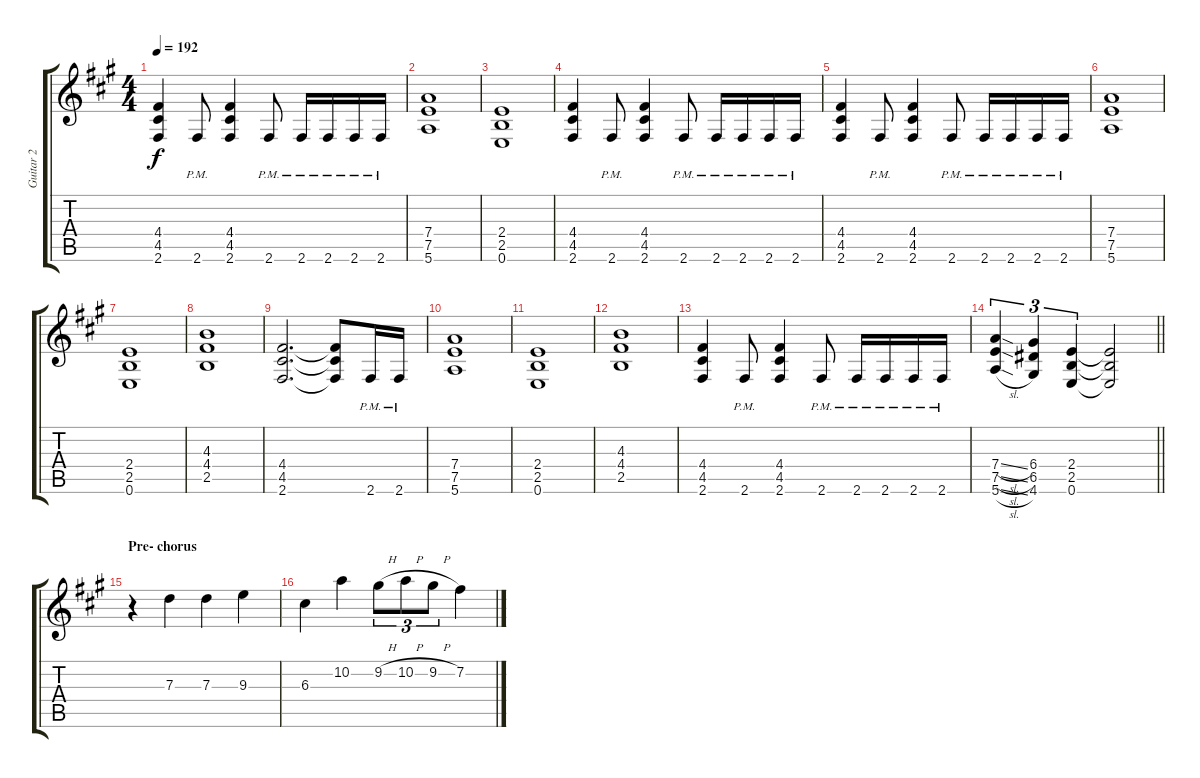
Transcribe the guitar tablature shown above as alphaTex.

\track ("Guitar 2" "Guitar 2") {instrument distortionguitar}
\staff {score tabs}
\tuning (E4 B3 G3 D3 A2 E2) {hide}
\ts (4 4)
\tempo 192
\clef g2
\ks f#minor
(4.4 4.5 2.6).4{dy f} 2.6{pm}.8 (4.4 4.5 2.6).4 2.6{pm}.8 2.6{pm}.16 2.6{pm}.16 2.6{pm}.16 2.6{pm}.16 |
(7.4 7.5 5.6).1 |
(2.4 2.5 0.6).1 |
(4.4 4.5 2.6).4 2.6{pm}.8 (4.4 4.5 2.6).4 2.6{pm}.8 2.6{pm}.16 2.6{pm}.16 2.6{pm}.16 2.6{pm}.16 |
(4.4 4.5 2.6).4 2.6{pm}.8 (4.4 4.5 2.6).4 2.6{pm}.8 2.6{pm}.16 2.6{pm}.16 2.6{pm}.16 2.6{pm}.16 |
(7.4 7.5 5.6).1 |
(2.4 2.5 0.6).1 |
(4.3 4.4 2.5).1 |
(4.4 4.5 2.6).2{d} (4.4{t} 4.5{t} 2.6{t}).8 2.6{pm}.16 2.6{pm}.16 |
(7.4 7.5 5.6).1 |
(2.4 2.5 0.6).1 |
(4.3 4.4 2.5).1 |
(4.4 4.5 2.6).4 2.6{pm}.8 (4.4 4.5 2.6).4 2.6{pm}.8 2.6{pm}.16 2.6{pm}.16 2.6{pm}.16 2.6{pm}.16 |
\barLineRight lightlight
(7.4{sl} 7.5{sl} 5.6{sl}).4{tu (3 2)} (6.4 6.5 4.6).4{tu (3 2)} (2.4 2.5 0.6).4{tu (3 2)} (2.4{t} 2.5{t} 0.6{t}).2 |
\section ("" "Pre- chorus")
r.4{volume 16} 7.3.4 7.3.4 9.3.4 |
6.3.4 10.2.4 9.2{h}.8{tu (3 2)} 10.2{h}.8{tu (3 2)} 9.2{h}.8{tu (3 2)} 7.2.4
